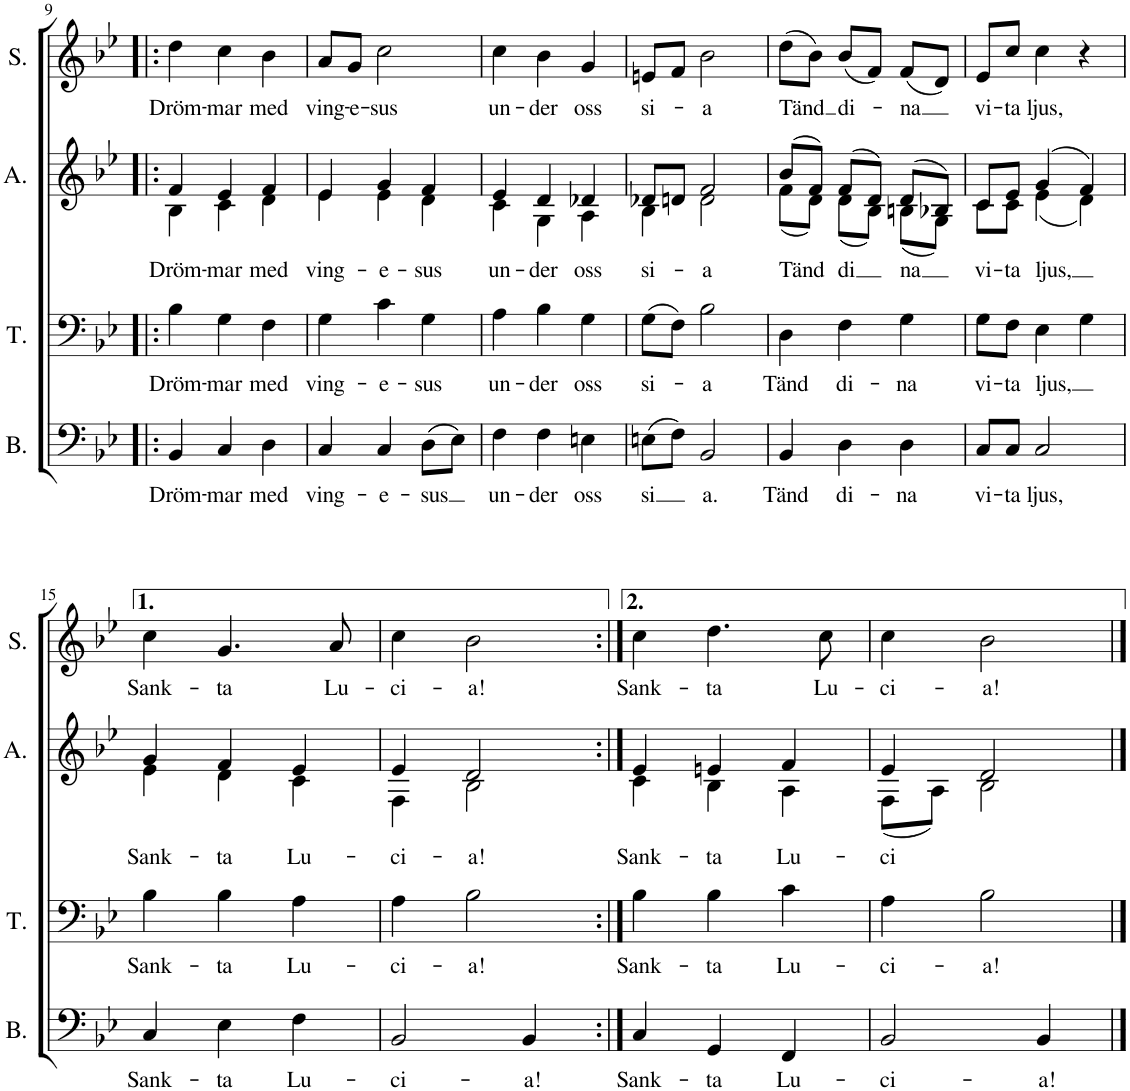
**kern	**text	**kern	**text	**kern	**text	**kern	**text
*part4	*part4	*part3	*part3	*part2	*part2	*part1	*part1
*staff4	*staff4	*staff3	*staff3	*staff2	*staff2	*staff1	*staff1
*I"Bass	*	*I"Tenor	*	*I"Alto	*	*I"Soprano	*
*I'B.	*	*I'T.	*	*I'A.	*	*I'S.	*
!!LO:PB:g=z
*clefF4	*	*clefF4	*	*clefG2	*	*clefG2	*
*k[b-e-]	*	*k[b-e-]	*	*k[b-e-]	*	*k[b-e-]	*
*M3/4	*	*M3/4	*	*M3/4	*	*M3/4	*
=9!|:	=9!|:	=9!|:	=9!|:	=9!|:	=9!|:	=9!|:	=9!|:
!	!LO:LY:b	!	!LO:LY:b	!	!LO:LY:b	!	!LO:LY:b
*	*	*	*	*^	*	*	*
4BB-/	Dröm-	4B-\	Dröm-	4f/	4B-\	Dröm-	4dd\	Dröm-
!	!LO:LY:b	!	!LO:LY:b	!	!	!LO:LY:b	!	!LO:LY:b
4C/	-mar	4G\	-mar	4e-/	4c\	-mar	4cc\	-mar
!	!LO:LY:b	!	!LO:LY:b	!	!	!LO:LY:b	!	!LO:LY:b
4D\	med	4F\	med	4f/	4d\	med	4b-\	med
=10	=10	=10	=10	=10	=10	=10	=10	=10
!	!LO:LY:b	!	!LO:LY:b	!	!	!LO:LY:b	!	!LO:LY:b
4C/	ving-	4G\	ving-	4e-/	4e-\	ving-	8a/L	ving-
!	!	!	!	!	!	!	!	!LO:LY:b
.	.	.	.	.	.	.	8g/J	-e-
!	!LO:LY:b	!	!LO:LY:b	!	!	!LO:LY:b	!	!LO:LY:b
4C/	-e-	4c\	-e-	4g/	4e-\	-e-	2cc\	-sus
!	!LO:LY:b	!	!LO:LY:b	!	!	!LO:LY:b	!	!
(8D\L	-sus	4G\	-sus	4f/	4d\	-sus	.	.
8E-\J)	.	.	.	.	.	.	.	.
=11	=11	=11	=11	=11	=11	=11	=11	=11
!	!LO:LY:b	!	!LO:LY:b	!	!	!LO:LY:b	!	!LO:LY:b
4F\	un-	4A\	un-	4e-/	4c\	un-	4cc\	un-
!	!LO:LY:b	!	!LO:LY:b	!	!	!LO:LY:b	!	!LO:LY:b
4F\	-der	4B-\	-der	4d/	4G\	-der	4b-\	-der
!	!LO:LY:b	!	!LO:LY:b	!	!	!LO:LY:b	!	!LO:LY:b
4En\	oss	4G\	oss	4d-X/	4A\	oss	4g/	oss
=12	=12	=12	=12	=12	=12	=12	=12	=12
!	!LO:LY:b	!	!LO:LY:b	!	!	!LO:LY:b	!	!LO:LY:b
(8En\L	-si	(8G\L	si-	8d-X/L	4B-\	si-	8en/L	si-
8F\J)	.	8F\J)	.	8dn/J	.	.	8f/J	.
!	!LO:LY:b	!	!LO:LY:b	!	!	!LO:LY:b	!	!LO:LY:b
2BB-/	a.	2B-\	a	2f/	2d\	-a	2b-\	-a
=13	=13	=13	=13	=13	=13	=13	=13	=13
!	!LO:LY:b	!	!LO:LY:b	!	!	!LO:LY:b	!	!LO:LY:b
4BB-/	Tänd	4D\	Tänd	(8b-/L	(8f\L	Tänd	(8dd\L	Tänd
.	.	.	.	8f/J)	8d\J)	.	8b-\J)	.
!	!LO:LY:b	!	!LO:LY:b	!	!	!LO:LY:b	!	!LO:LY:b
4D\	di-	4F\	di-	(8f/L	(8d\L	-di	(8b-/L	di-
.	.	.	.	8d/J)	8B-\J)	.	8f/J)	.
!	!LO:LY:b	!	!LO:LY:b	!	!	!LO:LY:b	!	!LO:LY:b
4D\	-na	4G\	-na	(8d/L	(8Bn\L	na	(8f/L	-na
.	.	.	.	8B-X/J)	8G\J)	.	8d/J)	.
=14	=14	=14	=14	=14	=14	=14	=14	=14
!	!LO:LY:b	!	!LO:LY:b	!	!	!LO:LY:b	!	!LO:LY:b
8C/L	vi-	8G\L	vi-	8c/L	8c\L	vi-	8e-/L	vi-
!	!LO:LY:b	!	!LO:LY:b	!	!	!LO:LY:b	!	!LO:LY:b
8C/J	-ta	8F\J	-ta	8e-/J	8c\J	-ta	8cc/J	-ta
!	!LO:LY:b	!	!LO:LY:b	!	!	!LO:LY:b	!	!LO:LY:b
2C/	ljus,	4E-\	ljus,	(4g/	(4e-\	ljus,	4cc\	ljus,
.	.	4G\	.	4f/)	4d\)	.	4r	.
!!LO:LB:g=z
=15	=15	=15	=15	=15	=15	=15	=15	=15
!	!LO:LY:b	!	!LO:LY:b	!	!	!LO:LY:b	!	!LO:LY:b
4C/	Sank-	4B-\	Sank-	4g/	4e-\	Sank-	4cc\	Sank-
!	!LO:LY:b	!	!LO:LY:b	!	!	!LO:LY:b	!	!LO:LY:b
4E-\	-ta	4B-\	-ta	4f/	4d\	-ta	4.g/	-ta
!	!LO:LY:b	!	!LO:LY:b	!	!	!LO:LY:b	!	!
4F\	Lu-	4A\	Lu-	4e-/	4c\	Lu-	.	.
!	!	!	!	!	!	!	!	!LO:LY:b
.	.	.	.	.	.	.	8a/	Lu-
=16	=16	=16	=16	=16	=16	=16	=16	=16
!	!LO:LY:b	!	!LO:LY:b	!	!	!LO:LY:b	!	!LO:LY:b
2BB-/	-ci-	4A\	-ci-	4e-/	4F\	-ci-	4cc\	-ci-
!	!	!	!LO:LY:b	!	!	!LO:LY:b	!	!LO:LY:b
.	.	2B-\	-a!	2d/	2B-\	-a!	2b-\	-a!
!	!LO:LY:b	!	!	!	!	!	!	!
4BB-/	-a!	.	.	.	.	.	.	.
=17:|!	=17:|!	=17:|!	=17:|!	=17:|!	=17:|!	=17:|!	=17:|!	=17:|!
!	!LO:LY:b	!	!LO:LY:b	!	!	!LO:LY:b	!	!LO:LY:b
4C/	Sank-	4B-\	Sank-	4e-/	4c\	Sank-	4cc\	Sank-
!	!LO:LY:b	!	!LO:LY:b	!	!	!LO:LY:b	!	!LO:LY:b
4GG/	-ta	4B-\	-ta	4en/	4B-\	-ta	4.dd\	-ta
!	!LO:LY:b	!	!LO:LY:b	!	!	!LO:LY:b	!	!
4FF/	Lu-	4c\	Lu-	4f/	4A\	Lu-	.	.
!	!	!	!	!	!	!	!	!LO:LY:b
.	.	.	.	.	.	.	8cc\	Lu-
=18	=18	=18	=18	=18	=18	=18	=18	=18
!	!LO:LY:b	!	!LO:LY:b	!	!	!LO:LY:b	!	!LO:LY:b
2BB-/	-ci-	4A\	-ci-	4e-/	(8F\L	-ci	4cc\	-ci-
.	.	.	.	.	8A\J)	.	.	.
!	!	!	!LO:LY:b	!	!	!	!	!LO:LY:b
.	.	2B-\	-a!	2d/	2B-\	.	2b-\	-a!
!	!LO:LY:b	!	!	!	!	!	!	!
4BB-/	-a!	.	.	.	.	.	.	.
*	*	*	*	*v	*v	*	*	*
==	==	==	==	==	==	==	==
*-	*-	*-	*-	*-	*-	*-	*-
